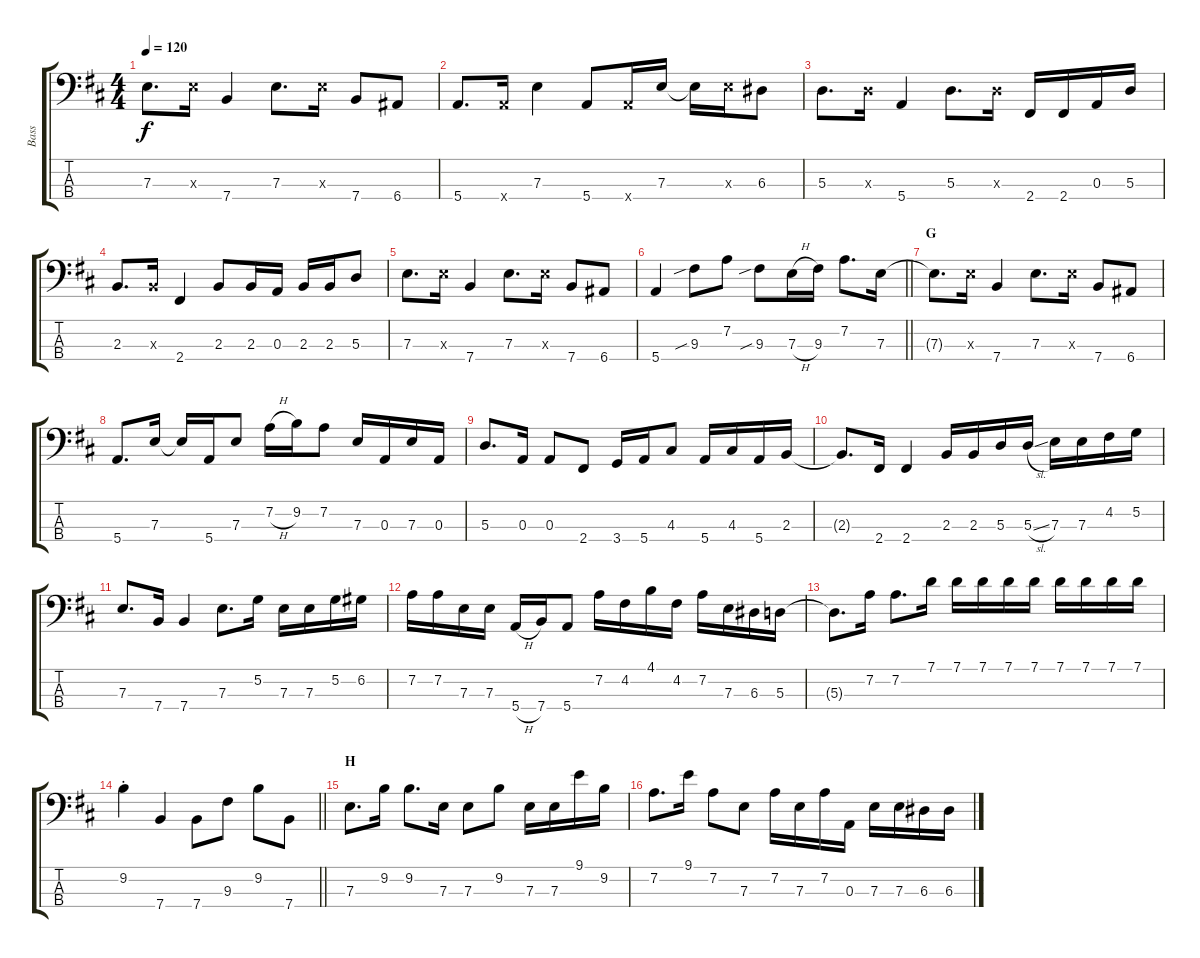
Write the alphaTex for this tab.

\track ("Bass" "Bass") {instrument electricbasspick}
\staff {score tabs}
\tuning (G2 D2 A1 E1) {hide}
\ts (4 4)
\tempo 120
\clef f4
\ks d
7.3.8{d dy f} 7.3{x}.16 7.4.4 7.3.8{d} 7.3{x}.16 7.4.8 6.4.8 |
5.4.8{d} 5.4{x}.16 7.3.4 5.4.8 5.4{x}.16 7.3.16 7.3{t}.16 7.3{x}.16 6.3.8 |
5.3.8{d} 5.3{x}.16 5.4.4 5.3.8{d} 5.3{x}.16 2.4.16 2.4.16 0.3.16 5.3.16 |
2.3.8{d} 2.3{x}.16 2.4.4 2.3.8 2.3.16 0.3.16 2.3.16 2.3.16 5.3.8 |
7.3.8{d} 7.3{x}.16 7.4.4 7.3.8{d} 7.3{x}.16 7.4.8 6.4.8 |
\barLineRight lightlight
5.4.4 9.3{sib}.8 7.2.8 9.3{sib}.8 7.3{h}.16 9.3.16 7.2.8{d} 7.3.16 |
\section ("" "G")
7.3{t}.8{d} 7.3{x}.16 7.4.4 7.3.8{d} 7.3{x}.16 7.4.8 6.4.8 |
5.4.8{d} 7.3.16 7.3{t}.16 5.4.16 7.3.8 7.2{h}.16 9.2.16 7.2.8 7.3.16 0.3.16 7.3.16 0.3.16 |
5.3.8{d} 0.3.16 0.3.8 2.4.8 3.4.16 5.4.16 4.3.8 5.4.16 4.3.16 5.4.16 2.3.16 |
2.3{t}.8{d} 2.4.16 2.4.4 2.3.16 2.3.16 5.3.16 5.3{sl}.16 7.3.16 7.3.16 4.2.16 5.2.16 |
7.3.8{d} 7.4.16 7.4.4 7.3.8{d} 5.2.16 7.3.16 7.3.16 5.2.16 6.2.16 |
7.2.16 7.2.16 7.3.16 7.3.16 5.4{h}.16 7.4.16 5.4.8 7.2.16 4.2.16 4.1.16 4.2.16 7.2.16 7.3.16 6.3.16 5.3.16 |
5.3{t}.8{d} 7.2.16 7.2.8{d} 7.1.16 7.1.16 7.1.16 7.1.16 7.1.16 7.1.16 7.1.16 7.1.16 7.1.16 |
\barLineRight lightlight
9.2{st}.4 7.4.4 7.4.8 9.3.8 9.2.8 7.4.8 |
\section ("" "H")
7.3.8{d} 9.2.16 9.2.8{d} 7.3.16 7.3.8 9.2.8 7.3.16 7.3.16 9.1.16 9.2.16 |
7.2.8{d} 9.1.16 7.2.8 7.3.8 7.2.16 7.3.16 7.2.16 0.3.16 7.3.16 7.3.16 6.3.16 6.3.16
